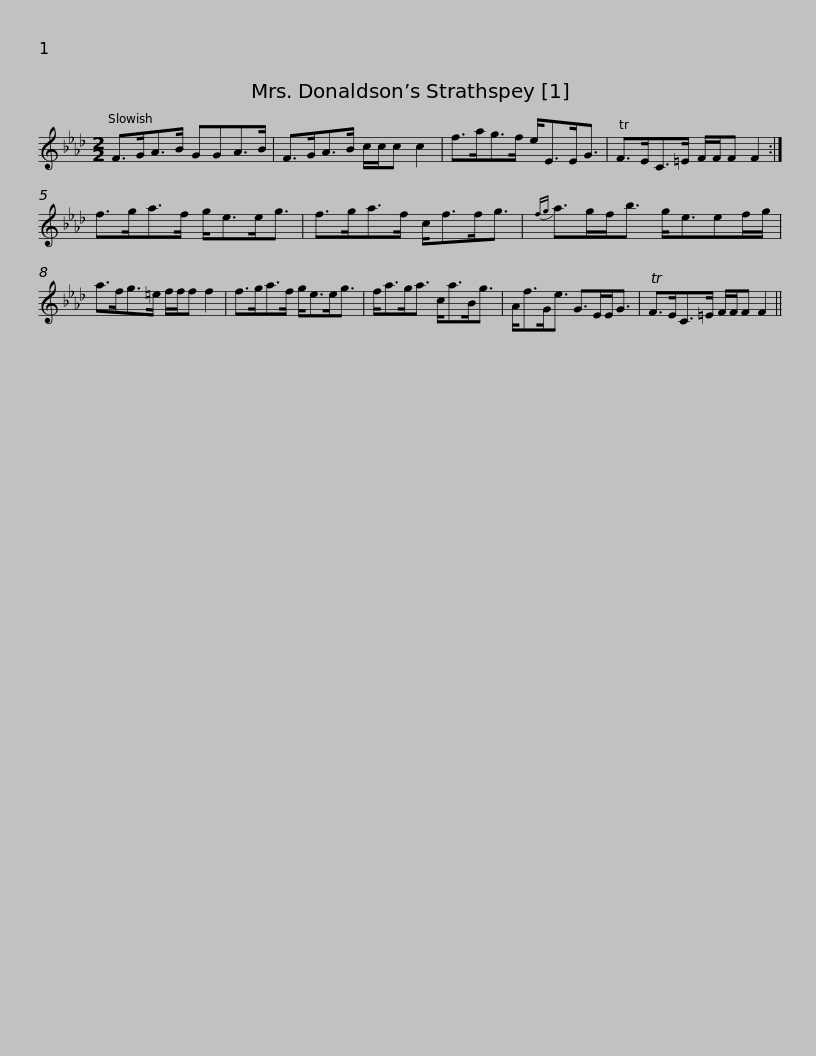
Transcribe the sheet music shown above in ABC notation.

X:1
L:1/8
M:2/2
I:linebreak $
K:Fmin
V:1 treble
V:1
 F>GA>B GGA>B | F>GA>B c/c/c c2 | f>ag>f e<EE<G | TF>EC>=E F/F/F F2 :|$ f>ga>f g<ee<g | %5
 f>ga>f c<ff<g |{fg} a>gf<b g<eef/g/ | a>fg>=e f/f/f f2 |$ f>ga>f g<ee<g | f<ag<a c<aB<g | %10
 A<fG<e G>EE<G | TF>EC>=E F/F/F F2 || %12
